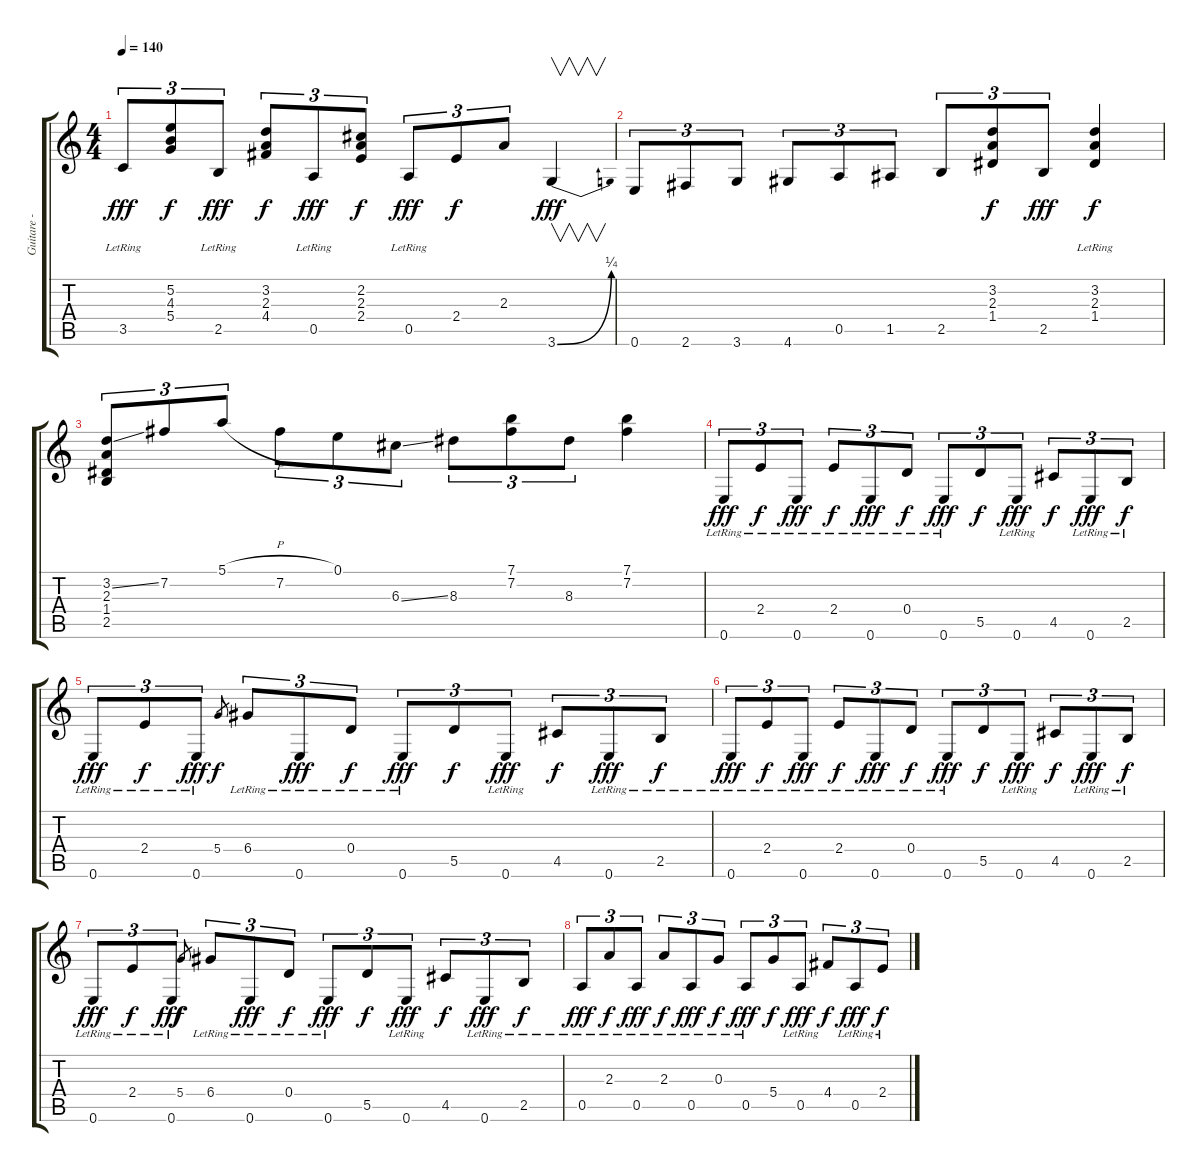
\track ("Guitare - Juillet 1999" "Guitare - ") {instrument acousticguitarnylon}
\staff {score tabs}
\tuning (E4 B3 G3 D3 A2 E2) {hide}
\ts (4 4)
\tempo 140
\clef g2
\ks c
3.5{lr}.8{tu (3 2) dy fff} (5.2 4.3 5.4).8{tu (3 2) dy f} 2.5{lr}.8{tu (3 2) dy fff} (3.2 2.3 4.4).8{tu (3 2) dy f} 0.5{lr}.8{tu (3 2) dy fff} (2.2 2.3 2.4).8{tu (3 2) dy f} 0.5{lr}.8{tu (3 2) dy fff} 2.4.8{tu (3 2) dy f} 2.3.8{tu (3 2)} 3.6{be (bend 0 0 60 1)}.4{v dy fff} |
0.6.8{tu (3 2)} 2.6.8{tu (3 2)} 3.6.8{tu (3 2)} 4.6.8{tu (3 2)} 0.5.8{tu (3 2)} 1.5.8{tu (3 2)} 2.5.8{tu (3 2)} (3.2 2.3 1.4).8{tu (3 2) dy f} 2.5.8{tu (3 2) dy fff} (3.2{lr} 2.3{lr} 1.4{lr}).4{dy f} |
(3.2{ss} 2.3 1.4 2.5).8{tu (3 2)} 7.2.8{tu (3 2)} 5.1{h}.8{tu (3 2)} 7.2.8{tu (3 2)} 0.1.8{tu (3 2)} 6.3{ss}.8{tu (3 2)} 8.3.8{tu (3 2)} (7.1 7.2).8{tu (3 2)} 8.3.8{tu (3 2)} (7.1 7.2).4 |
0.6{lr}.8{tu (3 2) dy fff} 2.4{lr}.8{tu (3 2) dy f} 0.6{lr}.8{tu (3 2) dy fff} 2.4{lr}.8{tu (3 2) dy f} 0.6{lr}.8{tu (3 2) dy fff} 0.4{lr}.8{tu (3 2) dy f} 0.6{lr}.8{tu (3 2) dy fff} 5.5.8{tu (3 2) dy f} 0.6{lr}.8{tu (3 2) dy fff} 4.5.8{tu (3 2) dy f} 0.6{lr}.8{tu (3 2) dy fff} 2.5{lr}.8{tu (3 2) dy f} |
0.6{lr}.8{tu (3 2) dy fff} 2.4{lr}.8{tu (3 2) dy f} 0.6{lr}.8{tu (3 2) dy fff} 5.4.8{gr dy f} 6.4{lr}.8{tu (3 2)} 0.6{lr}.8{tu (3 2) dy fff} 0.4{lr}.8{tu (3 2) dy f} 0.6{lr}.8{tu (3 2) dy fff} 5.5.8{tu (3 2) dy f} 0.6{lr}.8{tu (3 2) dy fff} 4.5.8{tu (3 2) dy f} 0.6{lr}.8{tu (3 2) dy fff} 2.5{lr}.8{tu (3 2) dy f} |
0.6{lr}.8{tu (3 2) dy fff} 2.4{lr}.8{tu (3 2) dy f} 0.6{lr}.8{tu (3 2) dy fff} 2.4{lr}.8{tu (3 2) dy f} 0.6{lr}.8{tu (3 2) dy fff} 0.4{lr}.8{tu (3 2) dy f} 0.6{lr}.8{tu (3 2) dy fff} 5.5.8{tu (3 2) dy f} 0.6{lr}.8{tu (3 2) dy fff} 4.5.8{tu (3 2) dy f} 0.6{lr}.8{tu (3 2) dy fff} 2.5{lr}.8{tu (3 2) dy f} |
0.6{lr}.8{tu (3 2) dy fff} 2.4{lr}.8{tu (3 2) dy f} 0.6{lr}.8{tu (3 2) dy fff} 5.4.8{gr dy f} 6.4{lr}.8{tu (3 2)} 0.6{lr}.8{tu (3 2) dy fff} 0.4{lr}.8{tu (3 2) dy f} 0.6{lr}.8{tu (3 2) dy fff} 5.5.8{tu (3 2) dy f} 0.6{lr}.8{tu (3 2) dy fff} 4.5.8{tu (3 2) dy f} 0.6{lr}.8{tu (3 2) dy fff} 2.5{lr}.8{tu (3 2) dy f} |
0.5{lr}.8{tu (3 2) dy fff} 2.3{lr}.8{tu (3 2) dy f} 0.5{lr}.8{tu (3 2) dy fff} 2.3{lr}.8{tu (3 2) dy f} 0.5{lr}.8{tu (3 2) dy fff} 0.3{lr}.8{tu (3 2) dy f} 0.5{lr}.8{tu (3 2) dy fff} 5.4.8{tu (3 2) dy f} 0.5{lr}.8{tu (3 2) dy fff} 4.4.8{tu (3 2) dy f} 0.5{lr}.8{tu (3 2) dy fff} 2.4{lr}.8{tu (3 2) dy f}
